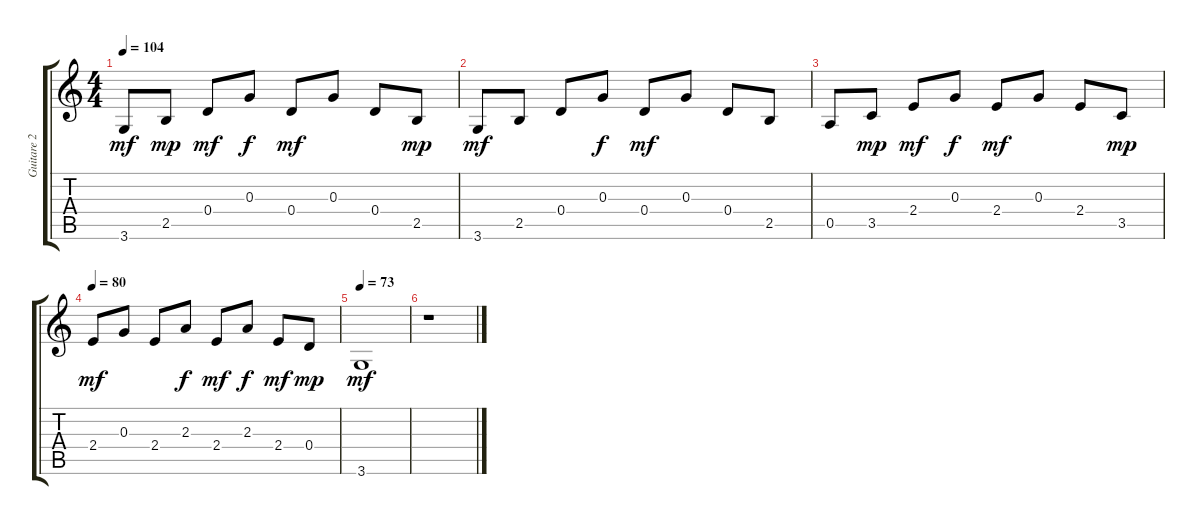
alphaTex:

\track ("Guitare 2" "Guitare 2") {instrument electricguitarclean}
\staff {score tabs}
\tuning (E4 B3 G3 D3 A2 E2) {hide}
\ts (4 4)
\tempo 104
\clef g2
\ks c
3.6.8{dy mf} 2.5.8{dy mp} 0.4.8{dy mf} 0.3.8{dy f} 0.4.8{dy mf} 0.3.8 0.4.8 2.5.8{dy mp} |
3.6.8{dy mf} 2.5.8 0.4.8 0.3.8{dy f} 0.4.8{dy mf} 0.3.8 0.4.8 2.5.8 |
0.5.8 3.5.8{dy mp} 2.4.8{dy mf} 0.3.8{dy f} 2.4.8{dy mf} 0.3.8 2.4.8 3.5.8{dy mp} |
\tempo 80
2.4.8{dy mf} 0.3.8 2.4.8 2.3.8{dy f} 2.4.8{dy mf} 2.3.8{dy f} 2.4.8{dy mf} 0.4.8{dy mp} |
\tempo 73
3.6.1{dy mf} |
r.1
